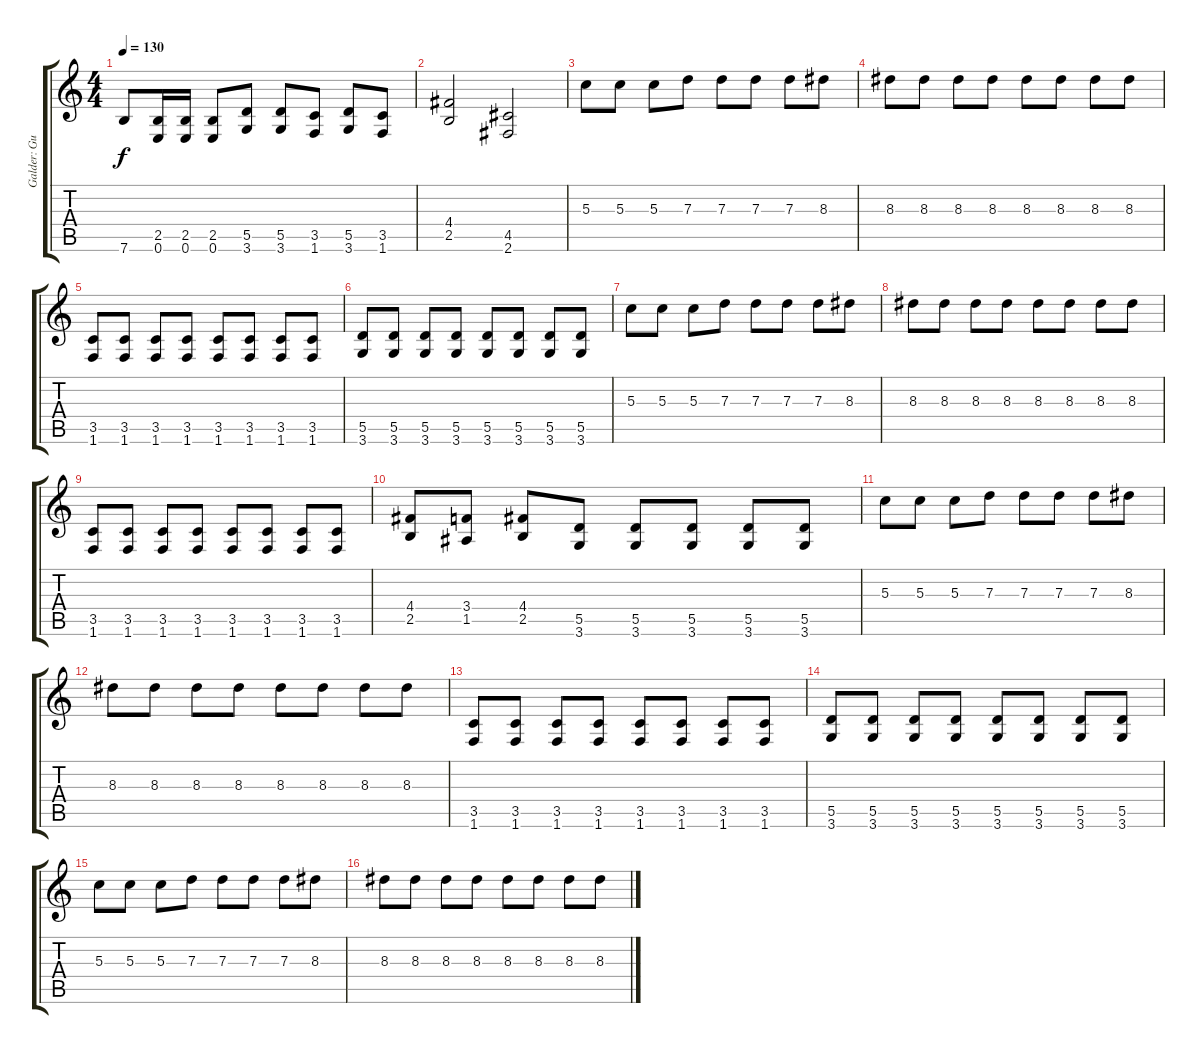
\track ("Galder: Guitar 2" "Galder: Gu") {instrument acousticguitarsteel}
\staff {score tabs}
\tuning (E4 B3 G3 D3 A2 E2) {hide}
\ts (4 4)
\tempo 130
\clef g2
\ks c
7.6{t}.8{dy f} (2.5 0.6).16 (2.5 0.6).16 (2.5 0.6).8 (5.5 3.6).8 (5.5 3.6).8 (3.5 1.6).8 (5.5 3.6).8 (3.5 1.6).8 |
(4.4 2.5).2 (4.5 2.6).2 |
5.3.8 5.3.8 5.3.8 7.3.8 7.3.8 7.3.8 7.3.8 8.3.8 |
8.3.8 8.3.8 8.3.8 8.3.8 8.3.8 8.3.8 8.3.8 8.3.8 |
(3.5 1.6).8 (3.5 1.6).8 (3.5 1.6).8 (3.5 1.6).8 (3.5 1.6).8 (3.5 1.6).8 (3.5 1.6).8 (3.5 1.6).8 |
(5.5 3.6).8 (5.5 3.6).8 (5.5 3.6).8 (5.5 3.6).8 (5.5 3.6).8 (5.5 3.6).8 (5.5 3.6).8 (5.5 3.6).8 |
5.3.8 5.3.8 5.3.8 7.3.8 7.3.8 7.3.8 7.3.8 8.3.8 |
8.3.8 8.3.8 8.3.8 8.3.8 8.3.8 8.3.8 8.3.8 8.3.8 |
(3.5 1.6).8 (3.5 1.6).8 (3.5 1.6).8 (3.5 1.6).8 (3.5 1.6).8 (3.5 1.6).8 (3.5 1.6).8 (3.5 1.6).8 |
(4.4 2.5).8 (3.4 1.5).8 (4.4 2.5).8 (5.5 3.6).8 (5.5 3.6).8 (5.5 3.6).8 (5.5 3.6).8 (5.5 3.6).8 |
5.3.8 5.3.8 5.3.8 7.3.8 7.3.8 7.3.8 7.3.8 8.3.8 |
8.3.8 8.3.8 8.3.8 8.3.8 8.3.8 8.3.8 8.3.8 8.3.8 |
(3.5 1.6).8 (3.5 1.6).8 (3.5 1.6).8 (3.5 1.6).8 (3.5 1.6).8 (3.5 1.6).8 (3.5 1.6).8 (3.5 1.6).8 |
(5.5 3.6).8 (5.5 3.6).8 (5.5 3.6).8 (5.5 3.6).8 (5.5 3.6).8 (5.5 3.6).8 (5.5 3.6).8 (5.5 3.6).8 |
5.3.8 5.3.8 5.3.8 7.3.8 7.3.8 7.3.8 7.3.8 8.3.8 |
8.3.8 8.3.8 8.3.8 8.3.8 8.3.8 8.3.8 8.3.8 8.3.8
